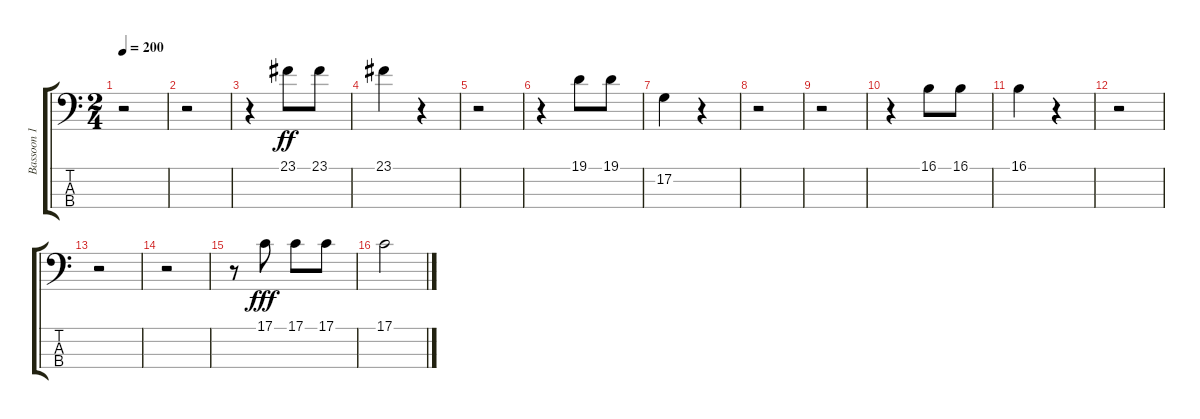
\track ("Bassoon 1" "Bassoon 1") {instrument bassoon}
\staff {score tabs}
\tuning (G2 D2 A1 E1) {hide}
\ts (2 4)
\tempo 200
\clef f4
\ks c
r.2{dy ff} |
r.2 |
r.4 23.1.8 23.1.8 |
23.1.4 r.4 |
r.2 |
r.4 19.1.8 19.1.8 |
17.2.4 r.4 |
r.2 |
r.2 |
r.4 16.1.8 16.1.8 |
16.1.4 r.4 |
r.2 |
r.2 |
r.2 |
r.8 17.1.8{dy fff} 17.1.8 17.1.8 |
17.1.2
